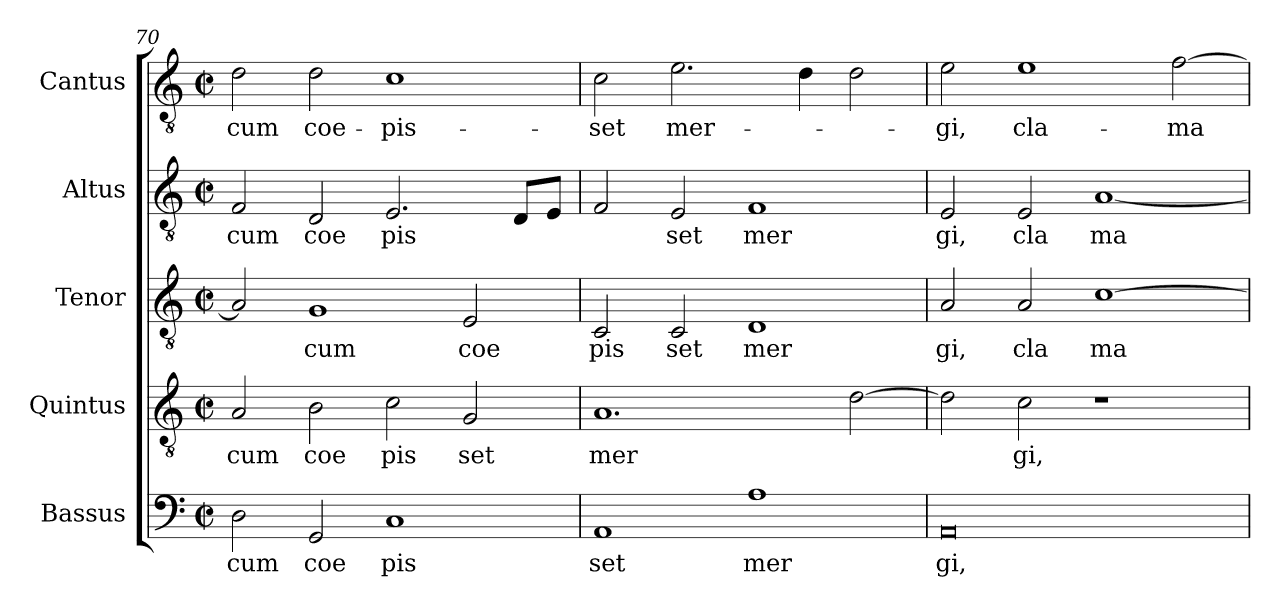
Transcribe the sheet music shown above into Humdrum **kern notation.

**kern	**text	**kern	**text	**kern	**text	**kern	**text	**kern	**text
*part5	*part5	*part4	*part4	*part3	*part3	*part2	*part2	*part1	*part1
*staff5	*staff5	*staff4	*staff4	*staff3	*staff3	*staff2	*staff2	*staff1	*staff1
*I"Bassus	*	*I"Quintus	*	*I"Tenor	*	*I"Altus	*	*I"Cantus	*
*clefF4	*	*clefGv2	*	*clefGv2	*	*clefGv2	*	*clefGv2	*
*M2/2	*	*M2/2	*	*M2/2	*	*M2/2	*	*M2/2	*
*met(c|)	*	*met(c|)	*	*met(c|)	*	*met(c|)	*	*met(c|)	*
=70	=70	=70	=70	=70	=70	=70	=70	=70	=70
!	!LO:LY:b:cj	!	!LO:LY:b:cj	!	!	!	!LO:LY:b:cj	!	!LO:LY:b:cj
2D\	cum	2A/	cum	2A/]	.	2F/	cum	2d\	cum
!	!LO:LY:b:cj	!	!LO:LY:b:cj	!	!LO:LY:b:cj	!	!LO:LY:b:cj	!	!LO:LY:b:cj
2GG/	coe	2B\	coe	1G	cum	2D/	coe	2d\	coe-
!	!LO:LY:b:cj	!	!LO:LY:b:cj	!	!	!	!LO:LY:b	!	!LO:LY:b:cj
1C	pis	2c\	pis	.	.	2.E/	pis	1c	-pis-
!	!	!	!LO:LY:b:cj	!	!LO:LY:b:cj	!	!	!	!
.	.	2G/	set	2E/	coe	.	.	.	.
.	.	.	.	.	.	8D/L	.	.	.
.	.	.	.	.	.	8E/J	.	.	.
=71	=71	=71	=71	=71	=71	=71	=71	=71	=71
!	!LO:LY:b:cj	!	!LO:LY:b	!	!LO:LY:b:cj	!	!	!	!LO:LY:b:cj
1AA	set	1.A	mer	2C/	pis	2F/	.	2c\	-set
!	!	!	!	!	!LO:LY:b:cj	!	!LO:LY:b:cj	!	!LO:LY:b
.	.	.	.	2C/	set	2E/	set	2.e\	mer-
!	!LO:LY:b:cj	!	!	!	!LO:LY:b:cj	!	!LO:LY:b:cj	!	!
1A	mer	.	.	1D	mer	1F	mer	.	.
.	.	.	.	.	.	.	.	4d\	.
.	.	[>2d\	.	.	.	.	.	2d\	.
=72	=72	=72	=72	=72	=72	=72	=72	=72	=72
!	!LO:LY:b:cj	!	!	!	!LO:LY:b:cj	!	!LO:LY:b:cj	!	!LO:LY:b:cj
0AA	gi,	2d\]	.	2A/	gi,	2E/	gi,	2e\	-gi,
!	!	!	!LO:LY:b:cj	!	!LO:LY:b:cj	!	!LO:LY:b:cj	!	!LO:LY:b:cj
.	.	2c\	gi,	2A/	cla	2E/	cla	1e	cla-
!	!	!	!	!	!LO:LY:b:cj	!	!LO:LY:b:cj	!	!
.	.	1r	.	[>1c	ma	[<1A	ma	.	.
!	!	!	!	!	!	!	!	!	!LO:LY:b
.	.	.	.	.	.	.	.	[>2f\	-ma-
=	=	=	=	=	=	=	=	=	=
*-	*-	*-	*-	*-	*-	*-	*-	*-	*-
